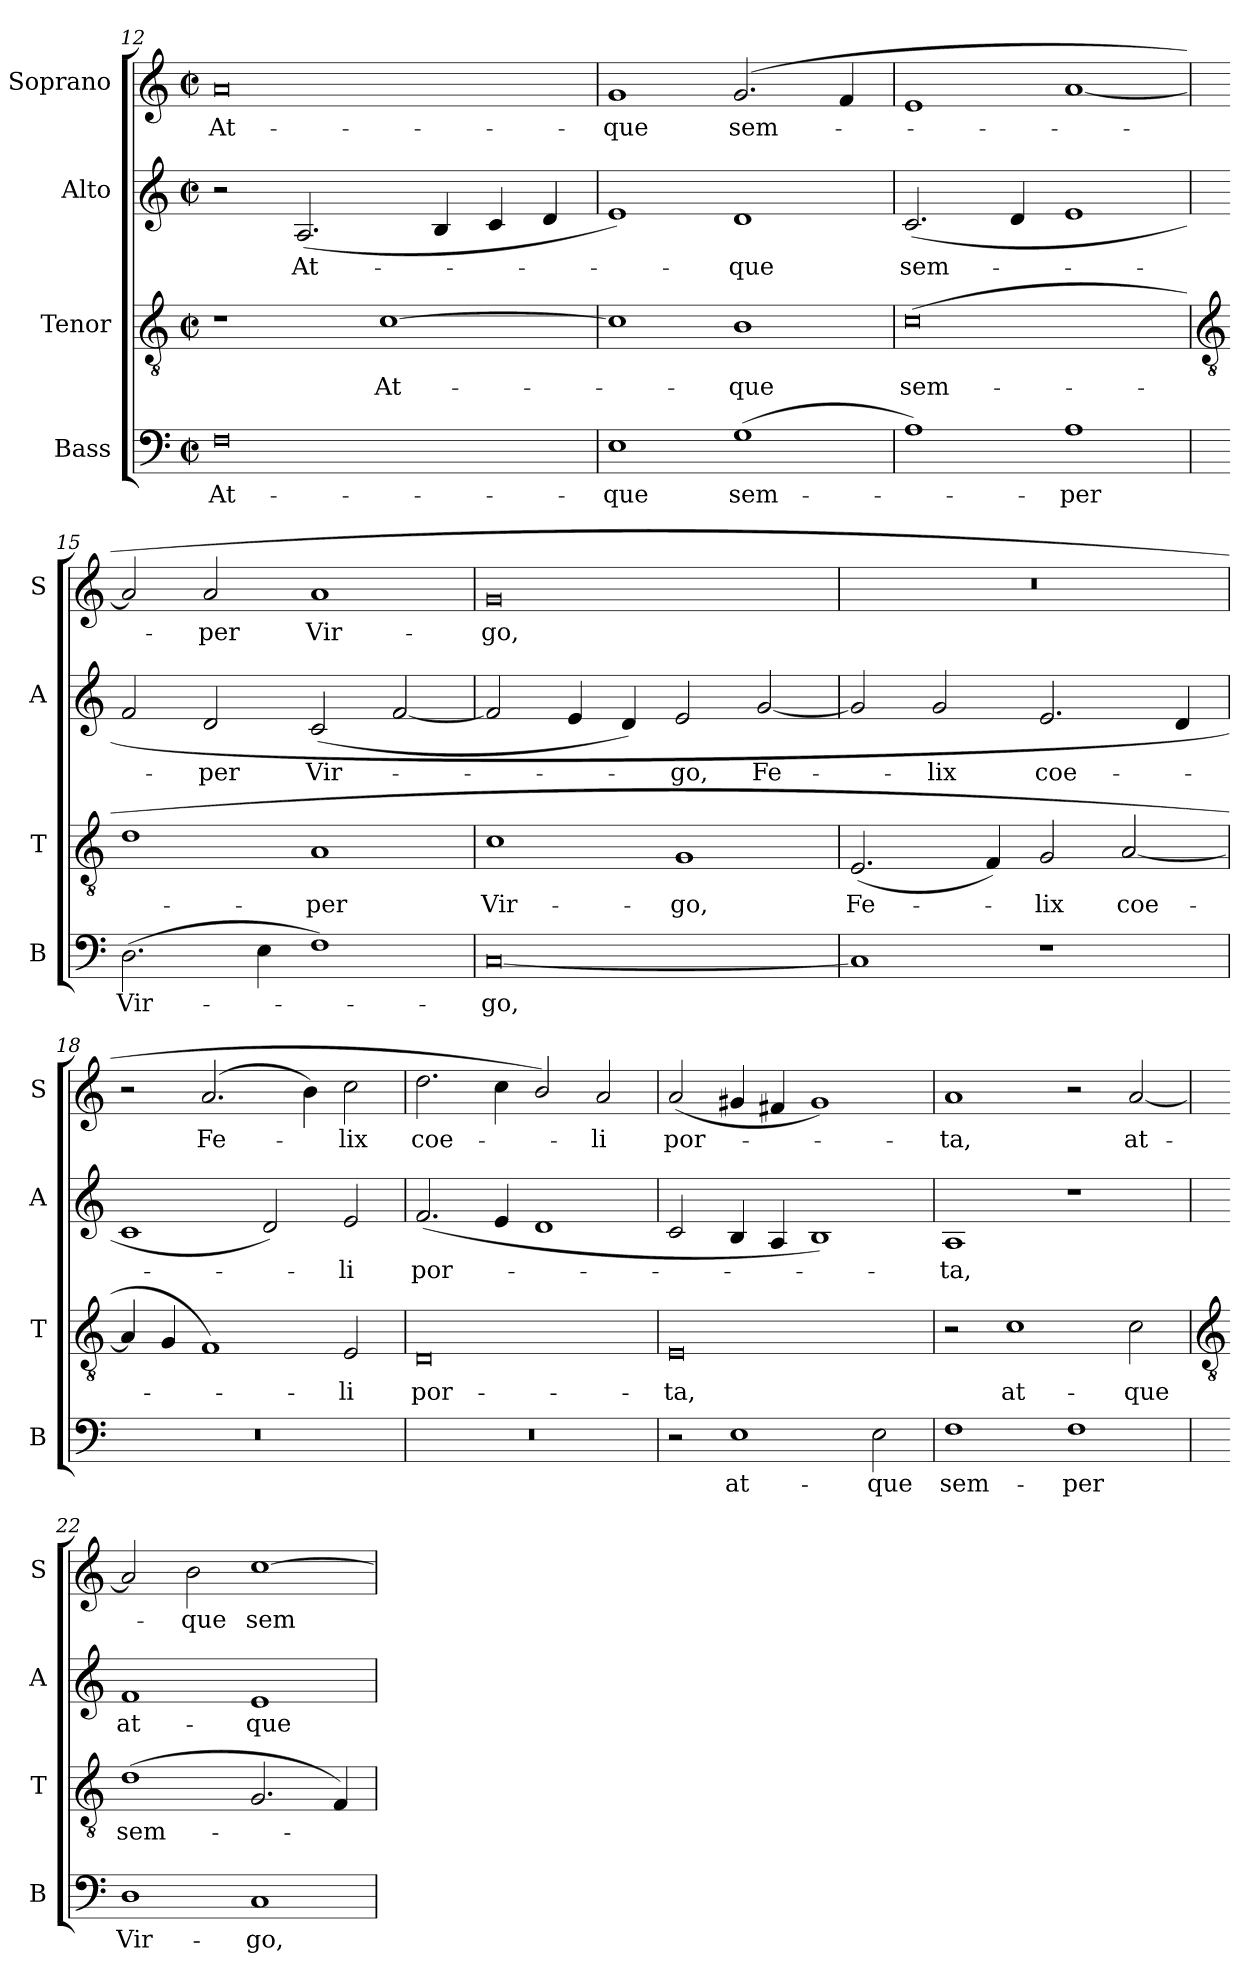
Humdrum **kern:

**kern	**text	**kern	**text	**kern	**text	**kern	**text
*part4	*part4	*part3	*part3	*part2	*part2	*part1	*part1
*staff4	*staff4	*staff3	*staff3	*staff2	*staff2	*staff1	*staff1
*I"Bass	*	*I"Tenor	*	*I"Alto	*	*I"Soprano	*
*I'B	*	*I'T	*	*I'A	*	*I'S	*
*clefF4	*	*clefGv2	*	*clefG2	*	*clefG2	*
*k[]	*	*k[]	*	*k[]	*	*k[]	*
*C:	*	*C:	*	*C:	*	*C:	*
*M4/2	*	*M4/2	*	*M4/2	*	*M4/2	*
*met(c|)	*	*met(c|)	*	*met(c|)	*	*met(c|)	*
=12	=12	=12	=12	=12	=12	=12	=12
!	!LO:LY:b	!	!	!	!	!	!LO:LY:b
0F	At-	1r	.	2r	.	0a	At-
!	!	!	!	!	!LO:LY:b	!	!
.	.	.	.	(<2.A	At-	.	.
!	!	!	!LO:LY:b	!	!	!	!
.	.	[1c	At-	.	.	.	.
.	.	.	.	4B	.	.	.
.	.	.	.	4c	.	.	.
.	.	.	.	4d	.	.	.
=13	=13	=13	=13	=13	=13	=13	=13
!	!LO:LY:b	!	!	!	!	!	!LO:LY:b
1E	-que	1c]	.	1e)	.	1g	-que
!	!LO:LY:b	!	!LO:LY:b	!	!LO:LY:b	!	!LO:LY:b
(>1G	sem-	1B	que	1d	que	(>2.g	sem-
.	.	.	.	.	.	4f	.
=14	=14	=14	=14	=14	=14	=14	=14
!	!	!	!LO:LY:b	!	!LO:LY:b	!	!
1A)	.	(<0c	sem-	(<2.c	sem-	1e	.
.	.	.	.	4d	.	.	.
!	!LO:LY:b	!	!	!	!	!	!
1A	per	.	.	1e	.	[1a	.
!!LO:LB:g=z
=15	=15	=15	=15	=15	=15	=15	=15
*	*	*clefGv2	*	*	*	*	*
!	!LO:LY:b	!	!	!	!	!	!
(>2.D	Vir-	1d	.	2f	.	2a]	.
!	!	!	!	!	!LO:LY:b	!	!LO:LY:b
.	.	.	.	2d	per	2a	per
4E	.	.	.	.	.	.	.
!	!	!	!LO:LY:b	!	!LO:LY:b	!	!LO:LY:b
1F)	.	1A	per	(<2c	Vir-	1a	Vir-
.	.	.	.	[2f	.	.	.
=16	=16	=16	=16	=16	=16	=16	=16
!	!LO:LY:b	!	!LO:LY:b	!	!	!	!LO:LY:b
[0C	go,	1c	Vir-	2f]	.	0g	-go,
.	.	.	.	4e	.	.	.
.	.	.	.	4d)	.	.	.
!	!	!	!LO:LY:b	!	!LO:LY:b	!	!
.	.	1G	-go,	2e	go,	.	.
!	!	!	!	!	!LO:LY:b	!	!
.	.	.	.	[2g	Fe-	.	.
=17	=17	=17	=17	=17	=17	=17	=17
!	!	!	!LO:LY:b	!	!	!	!
1C]	.	(<2.E	Fe-	2g]	.	0r	.
!	!	!	!	!	!LO:LY:b	!	!
.	.	.	.	2g	lix	.	.
.	.	4F)	.	.	.	.	.
!	!	!	!LO:LY:b	!	!LO:LY:b	!	!
1r	.	2G	lix	2.e	coe-	.	.
!	!	!	!LO:LY:b	!	!	!	!
.	.	[2A	coe-	.	.	.	.
.	.	.	.	4d	.	.	.
=18	=18	=18	=18	=18	=18	=18	=18
0r	.	4A]	.	1c	.	2r	.
.	.	4G	.	.	.	.	.
!	!	!	!	!	!	!	!LO:LY:b
.	.	1F)	.	.	.	(<2.a	Fe-
.	.	.	.	2d)	.	.	.
.	.	.	.	.	.	4b)	.
!	!	!	!LO:LY:b	!	!LO:LY:b	!	!LO:LY:b
.	.	2E	li	2e	li	2cc	lix
=19	=19	=19	=19	=19	=19	=19	=19
!	!	!	!LO:LY:b	!	!LO:LY:b	!	!LO:LY:b
0r	.	0D	por-	(<2.f	por-	2.dd	coe-
.	.	.	.	4e	.	4cc	.
.	.	.	.	1d	.	2b/)	.
!	!	!	!	!	!	!	!LO:LY:b
.	.	.	.	.	.	2a	li
=20	=20	=20	=20	=20	=20	=20	=20
!	!	!	!LO:LY:b	!	!	!	!LO:LY:b
2r	.	0E	-ta,	2c	.	(<2a	por-
!	!LO:LY:b	!	!	!	!	!	!
1E	at-	.	.	4B	.	4g#X	.
.	.	.	.	4A	.	4f#X	.
.	.	.	.	1B)	.	1g#)	.
!	!LO:LY:b	!	!	!	!	!	!
2E	-que	.	.	.	.	.	.
=21	=21	=21	=21	=21	=21	=21	=21
!	!LO:LY:b	!	!	!	!LO:LY:b	!	!LO:LY:b
1F	sem-	2r	.	1A	ta,	1a	ta,
!	!	!	!LO:LY:b	!	!	!	!
.	.	1c	at-	.	.	.	.
!	!LO:LY:b	!	!	!	!	!	!
1F	-per	.	.	1r	.	2r	.
!	!	!	!LO:LY:b	!	!	!	!LO:LY:b
.	.	2c	-que	.	.	[2a	at-
!!LO:LB:g=z
=22	=22	=22	=22	=22	=22	=22	=22
*	*	*clefGv2	*	*	*	*	*
!	!LO:LY:b	!	!LO:LY:b	!	!LO:LY:b	!	!
1D	Vir-	(<1d	sem-	1f	at-	2a]	.
!	!	!	!	!	!	!	!LO:LY:b
.	.	.	.	.	.	2b	que
!	!LO:LY:b	!	!	!	!LO:LY:b	!	!LO:LY:b
1C	-go,	2.G	.	1e	-que	[1cc	sem-
.	.	4F)	.	.	.	.	.
=	=	=	=	=	=	=	=
*-	*-	*-	*-	*-	*-	*-	*-
